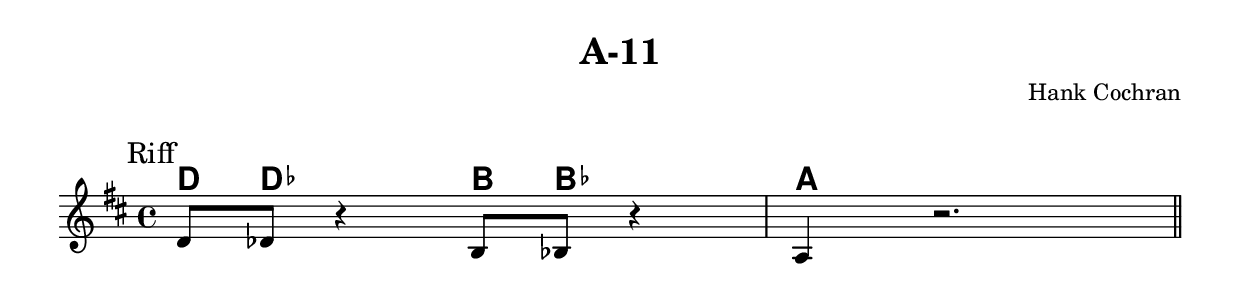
%% -*- Mode: LilyPond -*-

\version "2.22"

\include "lead-sheets.ily"

\header {
  title = "A-11"
  composer = "Hank Cochran"
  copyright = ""
}

whatKey = d

refrainLyrics = \lyricmode {
}

refrainChords = \chordmode {
  \set chordChanges = ##f

  d8 df4. b8 bf4. a1
  
  }

refrainKey = d

refrainMelody = \relative g' {
  \time 4/4
  \key \refrainKey \major
  \clef treble
  \mark "Riff"

  d8 df8 r4 b8 bf8 r4 | a4 r2. |
  \bar "||"
}

\include "paper.ily"

\markup {
  % Leave a gap after the header
  \vspace #1
}

\include "refrain.ily"
